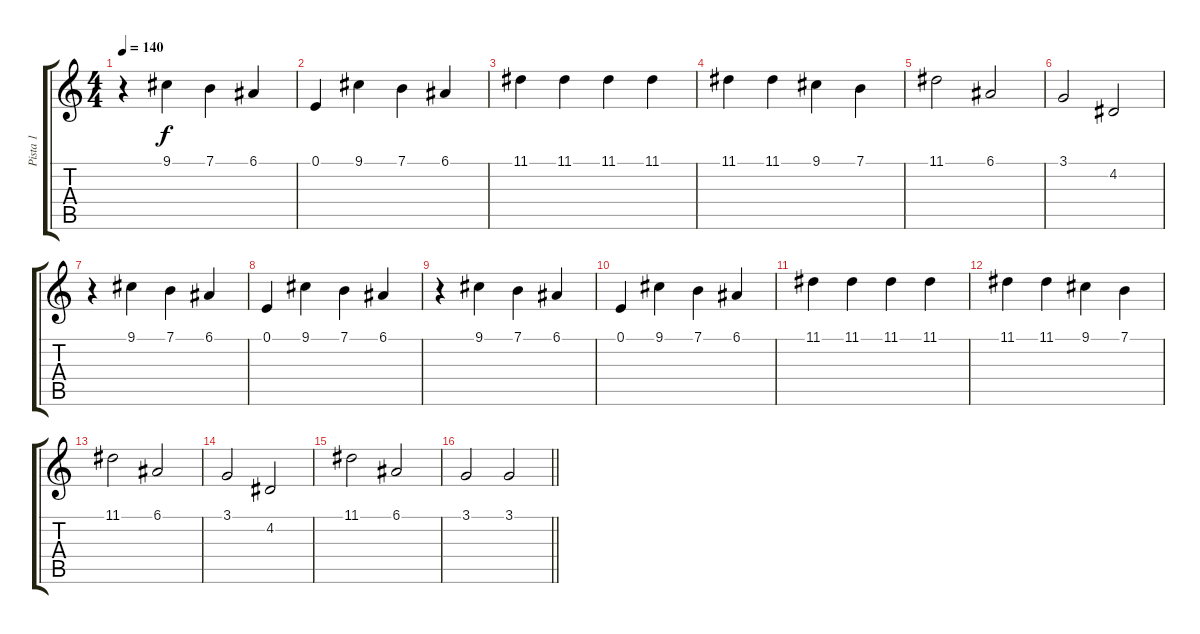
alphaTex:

\track ("Pista 1" "Pista 1") {instrument recorder}
\staff {score tabs}
\tuning (E4 B3 G3 D3 A2 E2) {hide}
\ts (4 4)
\tempo 140
\clef g2
\ks c
r.4{dy f} 9.1.4 7.1.4 6.1.4 |
0.1.4 9.1.4 7.1.4 6.1.4 |
11.1.4 11.1.4 11.1.4 11.1.4 |
11.1.4 11.1.4 9.1.4 7.1.4 |
11.1.2 6.1.2 |
3.1.2 4.2.2 |
r.4 9.1.4 7.1.4 6.1.4 |
0.1.4 9.1.4 7.1.4 6.1.4 |
r.4 9.1.4 7.1.4 6.1.4 |
0.1.4 9.1.4 7.1.4 6.1.4 |
11.1.4 11.1.4 11.1.4 11.1.4 |
11.1.4 11.1.4 9.1.4 7.1.4 |
11.1.2 6.1.2 |
3.1.2 4.2.2 |
11.1.2 6.1.2 |
\barLineRight lightlight
3.1.2 3.1.2
